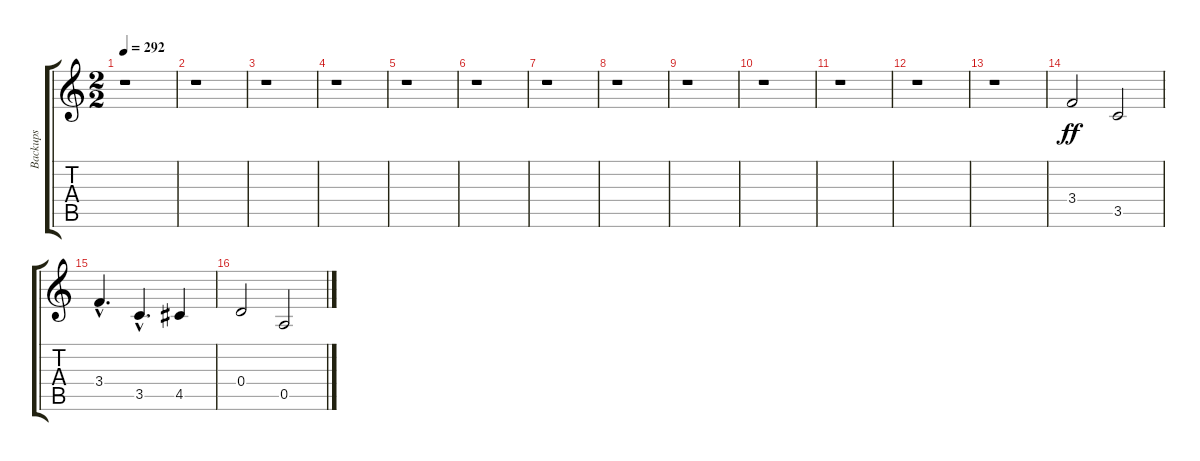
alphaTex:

\track ("Backups" "Backups") {instrument acousticbass}
\staff {score tabs}
\tuning (E4 B3 G3 D3 A2 E2) {hide}
\ts (2 2)
\tempo 292
\clef g2
\ks c
r.1{dy ff} |
r.1 |
r.1 |
r.1 |
r.1 |
r.1 |
r.1 |
r.1 |
r.1 |
r.1 |
r.1 |
r.1 |
r.1 |
3.4.2 3.5.2 |
3.4{hac}.4{d} 3.5{hac}.4{d} 4.5.4 |
0.4.2 0.5.2
